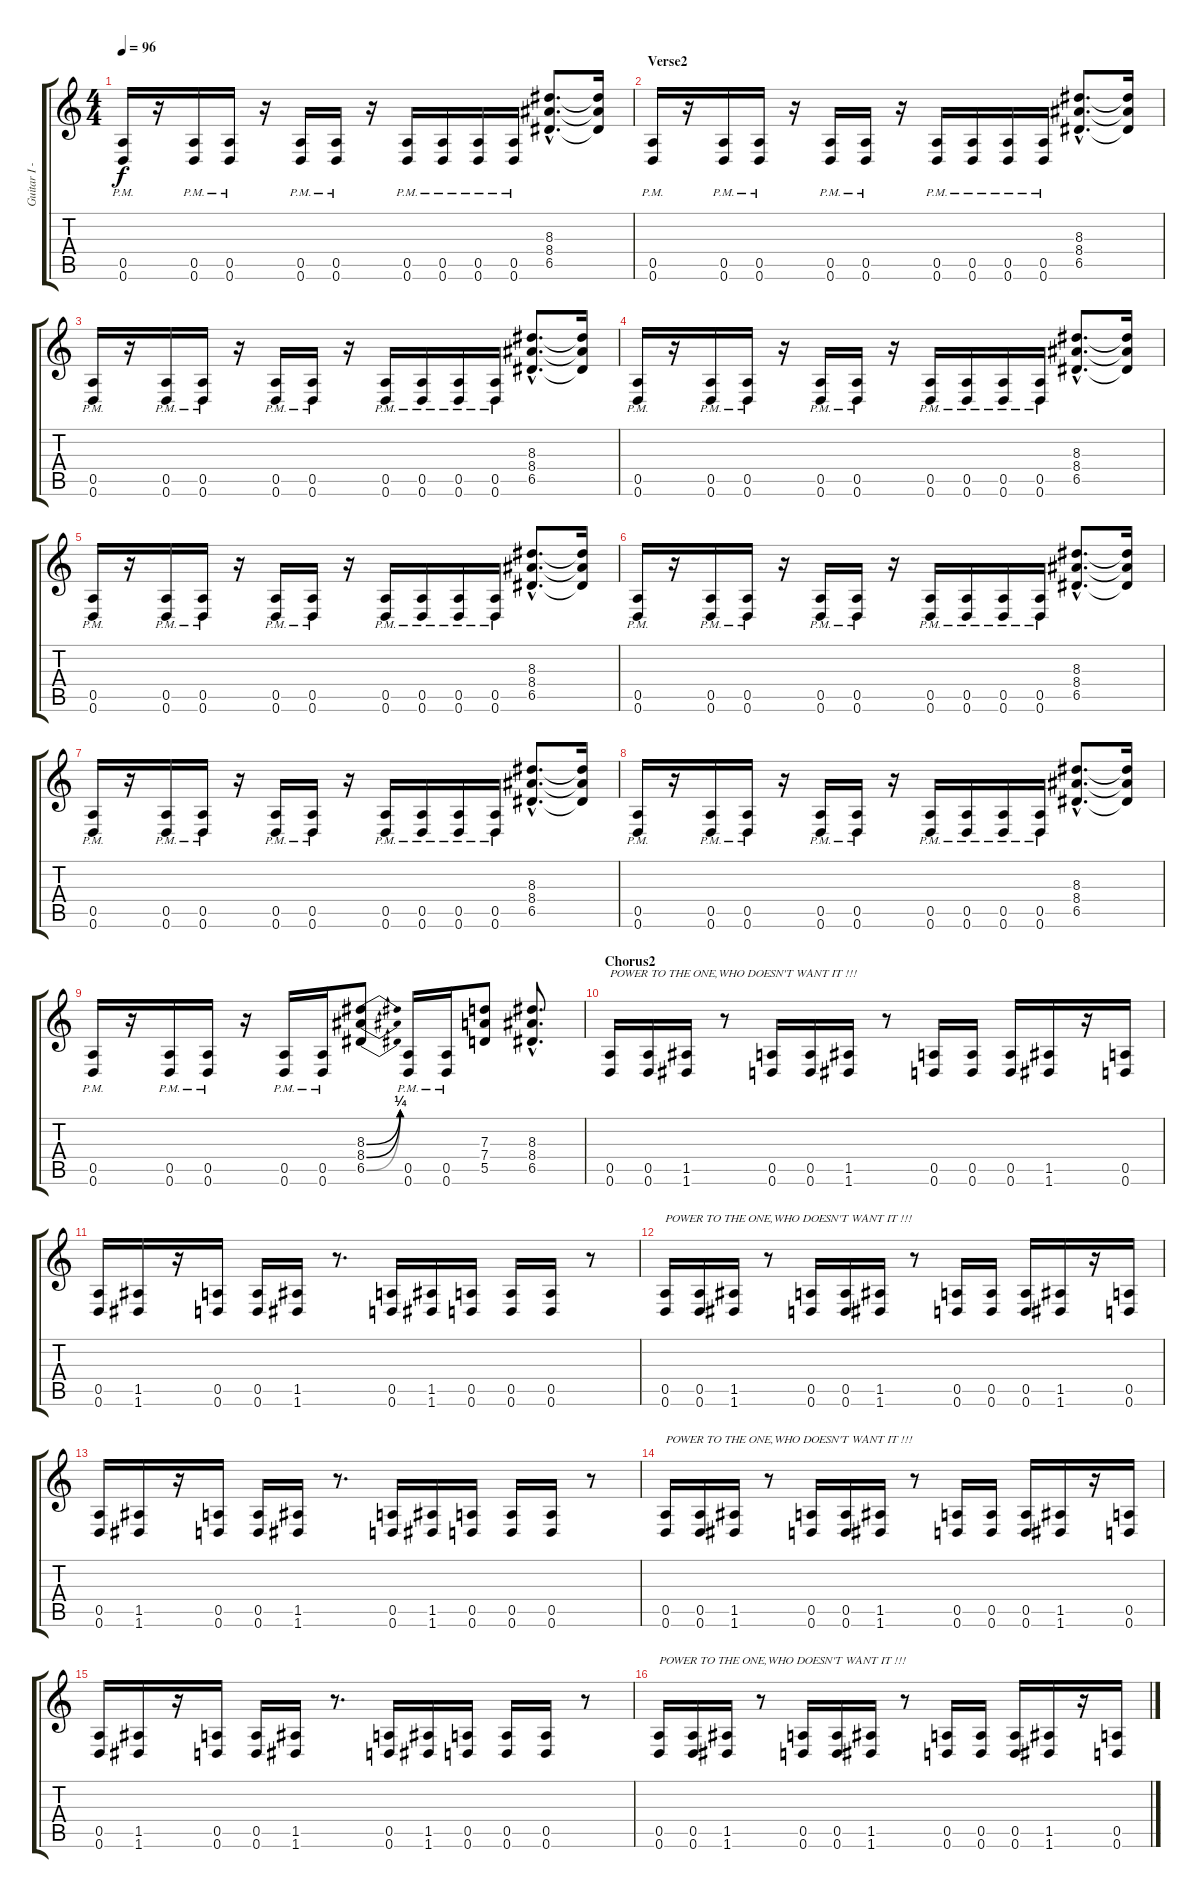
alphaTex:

\track ("Guitar I - Bard Torstensen" "Guitar I -") {instrument distortionguitar}
\staff {score tabs}
\tuning (E4 B3 G3 D3 A2 D2) {hide}
\ts (4 4)
\tempo 96
\clef g2
\ks c
(0.5{pm} 0.6{pm}).16{dy f} r.16 (0.5{pm} 0.6{pm}).16 (0.5{pm} 0.6{pm}).16 r.16 (0.5{pm} 0.6{pm}).16 (0.5{pm} 0.6{pm}).16 r.16 (0.5{pm} 0.6{pm}).16 (0.5{pm} 0.6{pm}).16 (0.5{pm} 0.6{pm}).16 (0.5{pm} 0.6{pm}).16 (8.3{hac} 8.4{hac} 6.5{hac}).8{d} (8.3{t} 8.4{t} 6.5{t}).16 |
\section ("" "Verse2")
(0.5{pm} 0.6{pm}).16 r.16 (0.5{pm} 0.6{pm}).16 (0.5{pm} 0.6{pm}).16 r.16 (0.5{pm} 0.6{pm}).16 (0.5{pm} 0.6{pm}).16 r.16 (0.5{pm} 0.6{pm}).16 (0.5{pm} 0.6{pm}).16 (0.5{pm} 0.6{pm}).16 (0.5{pm} 0.6{pm}).16 (8.3{hac} 8.4{hac} 6.5{hac}).8{d} (8.3{t} 8.4{t} 6.5{t}).16 |
(0.5{pm} 0.6{pm}).16 r.16 (0.5{pm} 0.6{pm}).16 (0.5{pm} 0.6{pm}).16 r.16 (0.5{pm} 0.6{pm}).16 (0.5{pm} 0.6{pm}).16 r.16 (0.5{pm} 0.6{pm}).16 (0.5{pm} 0.6{pm}).16 (0.5{pm} 0.6{pm}).16 (0.5{pm} 0.6{pm}).16 (8.3{hac} 8.4{hac} 6.5{hac}).8{d} (8.3{t} 8.4{t} 6.5{t}).16 |
(0.5{pm} 0.6{pm}).16 r.16 (0.5{pm} 0.6{pm}).16 (0.5{pm} 0.6{pm}).16 r.16 (0.5{pm} 0.6{pm}).16 (0.5{pm} 0.6{pm}).16 r.16 (0.5{pm} 0.6{pm}).16 (0.5{pm} 0.6{pm}).16 (0.5{pm} 0.6{pm}).16 (0.5{pm} 0.6{pm}).16 (8.3{hac} 8.4{hac} 6.5{hac}).8{d} (8.3{t} 8.4{t} 6.5{t}).16 |
(0.5{pm} 0.6{pm}).16 r.16 (0.5{pm} 0.6{pm}).16 (0.5{pm} 0.6{pm}).16 r.16 (0.5{pm} 0.6{pm}).16 (0.5{pm} 0.6{pm}).16 r.16 (0.5{pm} 0.6{pm}).16 (0.5{pm} 0.6{pm}).16 (0.5{pm} 0.6{pm}).16 (0.5{pm} 0.6{pm}).16 (8.3{hac} 8.4{hac} 6.5{hac}).8{d} (8.3{t} 8.4{t} 6.5{t}).16 |
(0.5{pm} 0.6{pm}).16 r.16 (0.5{pm} 0.6{pm}).16 (0.5{pm} 0.6{pm}).16 r.16 (0.5{pm} 0.6{pm}).16 (0.5{pm} 0.6{pm}).16 r.16 (0.5{pm} 0.6{pm}).16 (0.5{pm} 0.6{pm}).16 (0.5{pm} 0.6{pm}).16 (0.5{pm} 0.6{pm}).16 (8.3{hac} 8.4{hac} 6.5{hac}).8{d} (8.3{t} 8.4{t} 6.5{t}).16 |
(0.5{pm} 0.6{pm}).16 r.16 (0.5{pm} 0.6{pm}).16 (0.5{pm} 0.6{pm}).16 r.16 (0.5{pm} 0.6{pm}).16 (0.5{pm} 0.6{pm}).16 r.16 (0.5{pm} 0.6{pm}).16 (0.5{pm} 0.6{pm}).16 (0.5{pm} 0.6{pm}).16 (0.5{pm} 0.6{pm}).16 (8.3{hac} 8.4{hac} 6.5{hac}).8{d} (8.3{t} 8.4{t} 6.5{t}).16 |
(0.5{pm} 0.6{pm}).16 r.16 (0.5{pm} 0.6{pm}).16 (0.5{pm} 0.6{pm}).16 r.16 (0.5{pm} 0.6{pm}).16 (0.5{pm} 0.6{pm}).16 r.16 (0.5{pm} 0.6{pm}).16 (0.5{pm} 0.6{pm}).16 (0.5{pm} 0.6{pm}).16 (0.5{pm} 0.6{pm}).16 (8.3{hac} 8.4{hac} 6.5{hac}).8{d} (8.3{t} 8.4{t} 6.5{t}).16 |
(0.5{pm} 0.6{pm}).16 r.16 (0.5{pm} 0.6{pm}).16 (0.5{pm} 0.6{pm}).16 r.16 (0.5{pm} 0.6{pm}).16 (0.5{pm} 0.6{pm}).16 (8.3{be (bend 0 0 60 1)} 8.4{be (bend 0 0 60 1)} 6.5{be (bend 0 0 60 1)}).8 (0.5{pm} 0.6{pm}).16 (0.5{pm} 0.6{pm}).16 (7.3 7.4 5.5).8 (8.3{hac} 8.4{hac} 6.5{hac}).8{d} |
\section ("" "Chorus2")
(0.5 0.6).16{txt "POWER TO THE ONE,WHO DOESN'T WANT IT !!!"} (0.5 0.6).16 (1.5 1.6).16 r.8 (0.5 0.6).16 (0.5 0.6).16 (1.5 1.6).16 r.8 (0.5 0.6).16 (0.5 0.6).16 (0.5 0.6).16 (1.5 1.6).16 r.16 (0.5 0.6).16 |
(0.5 0.6).16 (1.5 1.6).16 r.16 (0.5 0.6).16 (0.5 0.6).16 (1.5 1.6).16 r.8{d} (0.5 0.6).16 (1.5 1.6).16 (0.5 0.6).16 (0.5 0.6).16 (0.5 0.6).16 r.8 |
(0.5 0.6).16{txt "POWER TO THE ONE,WHO DOESN'T WANT IT !!!"} (0.5 0.6).16 (1.5 1.6).16 r.8 (0.5 0.6).16 (0.5 0.6).16 (1.5 1.6).16 r.8 (0.5 0.6).16 (0.5 0.6).16 (0.5 0.6).16 (1.5 1.6).16 r.16 (0.5 0.6).16 |
(0.5 0.6).16 (1.5 1.6).16 r.16 (0.5 0.6).16 (0.5 0.6).16 (1.5 1.6).16 r.8{d} (0.5 0.6).16 (1.5 1.6).16 (0.5 0.6).16 (0.5 0.6).16 (0.5 0.6).16 r.8 |
(0.5 0.6).16{txt "POWER TO THE ONE,WHO DOESN'T WANT IT !!!"} (0.5 0.6).16 (1.5 1.6).16 r.8 (0.5 0.6).16 (0.5 0.6).16 (1.5 1.6).16 r.8 (0.5 0.6).16 (0.5 0.6).16 (0.5 0.6).16 (1.5 1.6).16 r.16 (0.5 0.6).16 |
(0.5 0.6).16 (1.5 1.6).16 r.16 (0.5 0.6).16 (0.5 0.6).16 (1.5 1.6).16 r.8{d} (0.5 0.6).16 (1.5 1.6).16 (0.5 0.6).16 (0.5 0.6).16 (0.5 0.6).16 r.8 |
(0.5 0.6).16{txt "POWER TO THE ONE,WHO DOESN'T WANT IT !!!"} (0.5 0.6).16 (1.5 1.6).16 r.8 (0.5 0.6).16 (0.5 0.6).16 (1.5 1.6).16 r.8 (0.5 0.6).16 (0.5 0.6).16 (0.5 0.6).16 (1.5 1.6).16 r.16 (0.5 0.6).16
